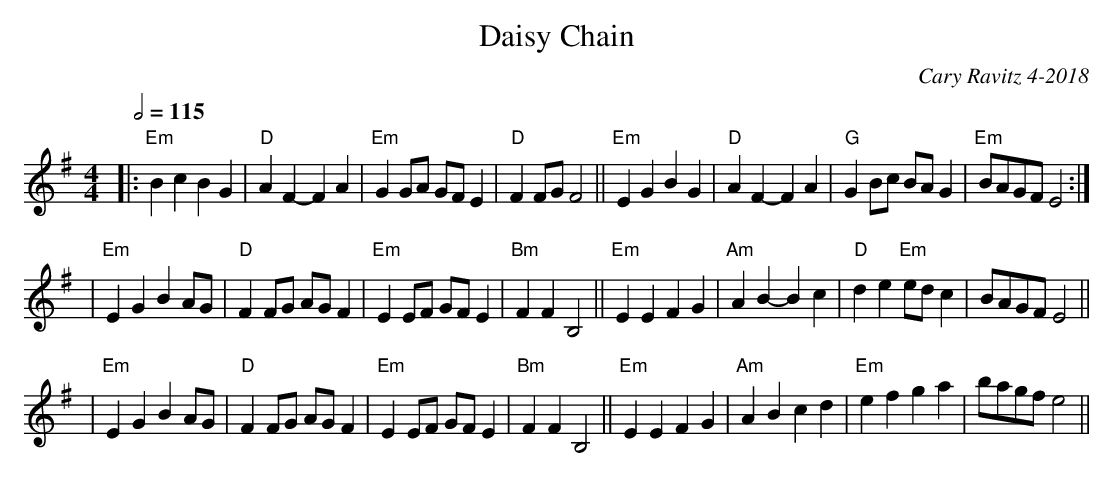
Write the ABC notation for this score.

X:1
T: Daisy Chain
C: Cary Ravitz 4-2018
M: 4/4
L: 1/8
Q: 1/2=115
K: Em
|:"Em" B2 c2 B2 G2 | "D"A2 F2- F2 A2 | "Em"G2 GA GF E2  | "D"F2 FG F4|| "Em"E2 G2 B2 G2 | "D"A2 F2- F2 A2 | "G"G2 Bc BA G2 | "Em"BAGF E4 :|
|"Em" E2 G2 B2 AG | "D"F2 FG AG F2 | "Em" E2 EF GF E2 | "Bm"F2 F2 B,4|| "Em"E2 E2 F2 G2| "Am"A2 B2- B2 c2 | "D"d2 e2 "Em"ed c2 | BAGF E4 ||
|"Em" E2 G2 B2 AG | "D"F2 FG AG F2 | "Em" E2 EF GF E2 | "Bm"F2 F2 B,4|| "Em"E2 E2 F2 G2| "Am"A2 B2 c2 d2 | "Em"e2 f2 g2 a2 | bagf e4 ||
